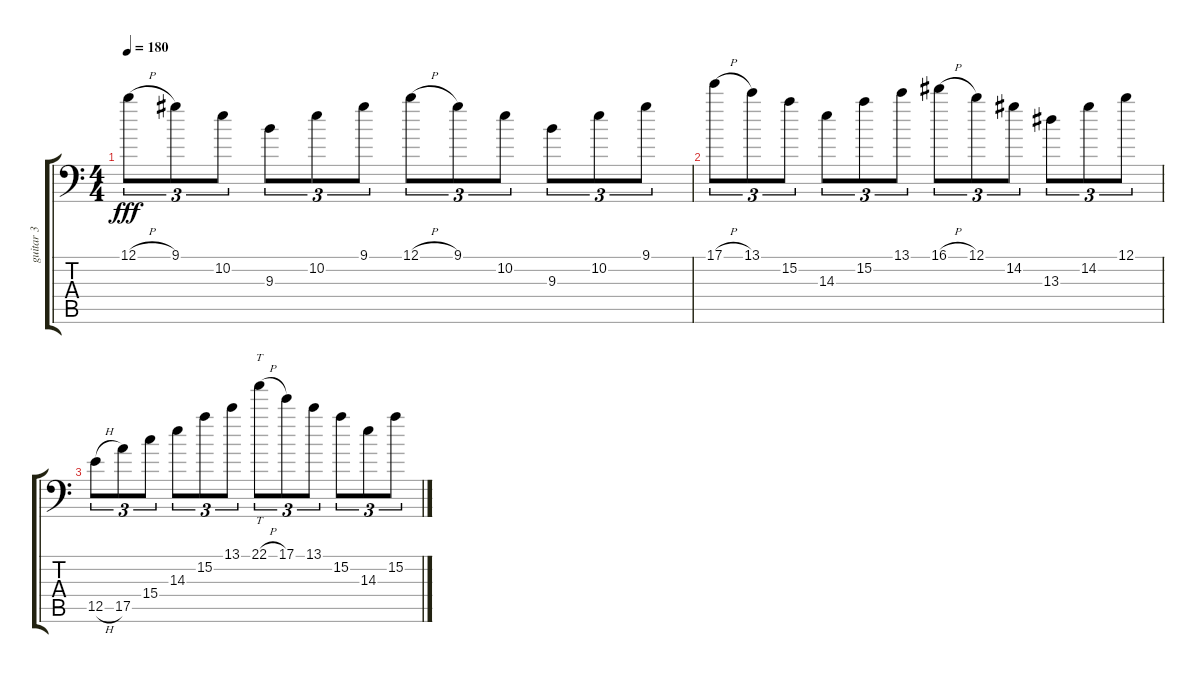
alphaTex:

\track ("guitar 3" "guitar 3") {instrument distortionguitar}
\staff {score tabs}
\tuning (B3 Gb3 D3 A2 E2 A1) {hide}
\ts (4 4)
\tempo 180
\clef f4
\ks c
12.1{h}.8{tu (3 2) dy fff} 9.1.8{tu (3 2)} 10.2.8{tu (3 2)} 9.3.8{tu (3 2)} 10.2.8{tu (3 2)} 9.1.8{tu (3 2)} 12.1{h}.8{tu (3 2)} 9.1.8{tu (3 2)} 10.2.8{tu (3 2)} 9.3.8{tu (3 2)} 10.2.8{tu (3 2)} 9.1.8{tu (3 2)} |
17.1{h}.8{tu (3 2)} 13.1.8{tu (3 2)} 15.2.8{tu (3 2)} 14.3.8{tu (3 2)} 15.2.8{tu (3 2)} 13.1.8{tu (3 2)} 16.1{h}.8{tu (3 2)} 12.1.8{tu (3 2)} 14.2.8{tu (3 2)} 13.3.8{tu (3 2)} 14.2.8{tu (3 2)} 12.1.8{tu (3 2)} |
12.5{h}.8{tu (3 2)} 17.5.8{tu (3 2)} 15.4.8{tu (3 2)} 14.3.8{tu (3 2)} 15.2.8{tu (3 2)} 13.1.8{tu (3 2)} 22.1{h}.8{tt tu (3 2)} 17.1.8{tu (3 2)} 13.1.8{tu (3 2)} 15.2.8{tu (3 2)} 14.3.8{tu (3 2)} 15.2.8{tu (3 2)}
